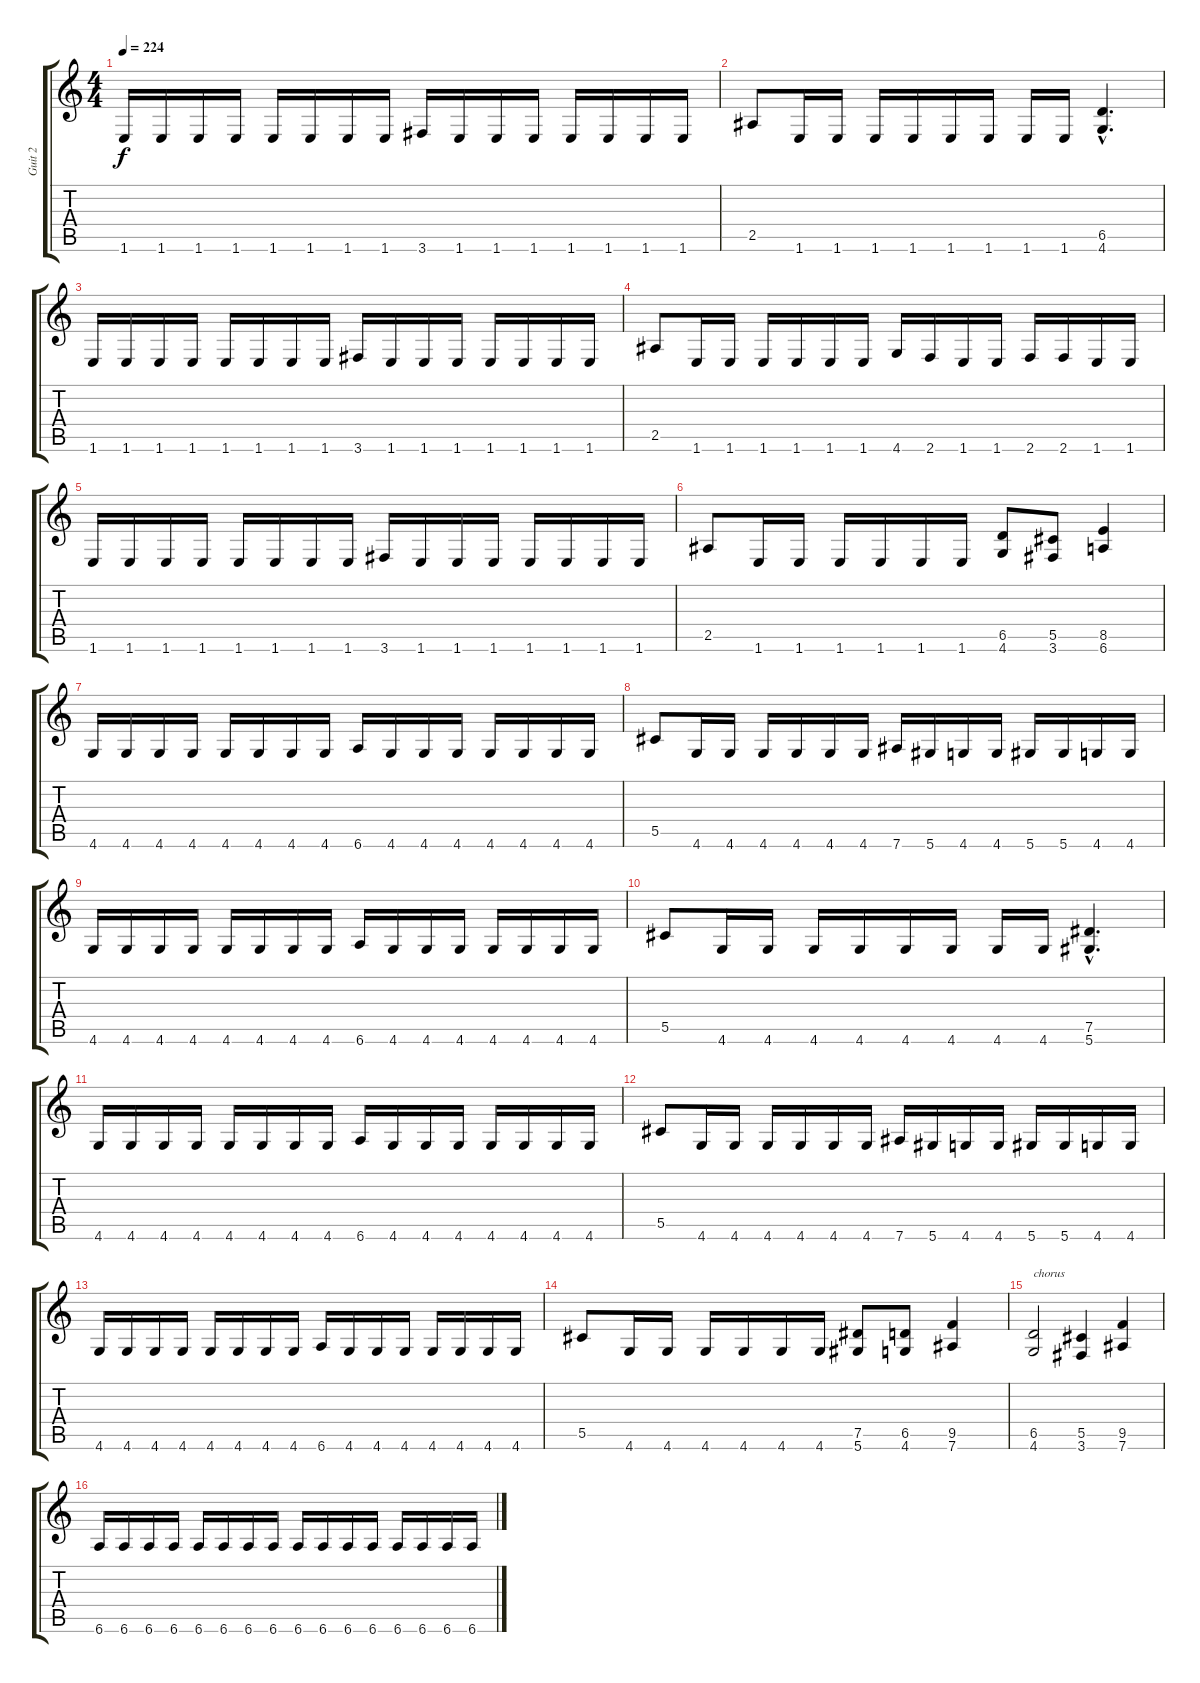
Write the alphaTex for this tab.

\track ("Guit 2" "Guit 2") {instrument distortionguitar}
\staff {score tabs}
\tuning (Eb4 Bb3 Gb3 Db3 Ab2 Eb2) {hide}
\ts (4 4)
\tempo 224
\clef g2
\ks c
1.6.16{dy f} 1.6.16 1.6.16 1.6.16 1.6.16 1.6.16 1.6.16 1.6.16 3.6.16 1.6.16 1.6.16 1.6.16 1.6.16 1.6.16 1.6.16 1.6.16 |
2.5.8 1.6.16 1.6.16 1.6.16 1.6.16 1.6.16 1.6.16 1.6.16 1.6.16 (6.5{hac} 4.6{hac}).4{d} |
1.6.16 1.6.16 1.6.16 1.6.16 1.6.16 1.6.16 1.6.16 1.6.16 3.6.16 1.6.16 1.6.16 1.6.16 1.6.16 1.6.16 1.6.16 1.6.16 |
2.5.8 1.6.16 1.6.16 1.6.16 1.6.16 1.6.16 1.6.16 4.6.16 2.6.16 1.6.16 1.6.16 2.6.16 2.6.16 1.6.16 1.6.16 |
1.6.16 1.6.16 1.6.16 1.6.16 1.6.16 1.6.16 1.6.16 1.6.16 3.6.16 1.6.16 1.6.16 1.6.16 1.6.16 1.6.16 1.6.16 1.6.16 |
2.5.8 1.6.16 1.6.16 1.6.16 1.6.16 1.6.16 1.6.16 (6.5 4.6).8 (5.5 3.6).8 (8.5 6.6).4 |
4.6.16 4.6.16 4.6.16 4.6.16 4.6.16 4.6.16 4.6.16 4.6.16 6.6.16 4.6.16 4.6.16 4.6.16 4.6.16 4.6.16 4.6.16 4.6.16 |
5.5.8 4.6.16 4.6.16 4.6.16 4.6.16 4.6.16 4.6.16 7.6.16 5.6.16 4.6.16 4.6.16 5.6.16 5.6.16 4.6.16 4.6.16 |
4.6.16 4.6.16 4.6.16 4.6.16 4.6.16 4.6.16 4.6.16 4.6.16 6.6.16 4.6.16 4.6.16 4.6.16 4.6.16 4.6.16 4.6.16 4.6.16 |
5.5.8 4.6.16 4.6.16 4.6.16 4.6.16 4.6.16 4.6.16 4.6.16 4.6.16 (7.5{hac} 5.6{hac}).4{d} |
4.6.16 4.6.16 4.6.16 4.6.16 4.6.16 4.6.16 4.6.16 4.6.16 6.6.16 4.6.16 4.6.16 4.6.16 4.6.16 4.6.16 4.6.16 4.6.16 |
5.5.8 4.6.16 4.6.16 4.6.16 4.6.16 4.6.16 4.6.16 7.6.16 5.6.16 4.6.16 4.6.16 5.6.16 5.6.16 4.6.16 4.6.16 |
4.6.16 4.6.16 4.6.16 4.6.16 4.6.16 4.6.16 4.6.16 4.6.16 6.6.16 4.6.16 4.6.16 4.6.16 4.6.16 4.6.16 4.6.16 4.6.16 |
5.5.8 4.6.16 4.6.16 4.6.16 4.6.16 4.6.16 4.6.16 (7.5 5.6).8 (6.5 4.6).8 (9.5 7.6).4 |
(6.5 4.6).2{txt "chorus"} (5.5 3.6).4 (9.5 7.6).4 |
6.6.16 6.6.16 6.6.16 6.6.16 6.6.16 6.6.16 6.6.16 6.6.16 6.6.16 6.6.16 6.6.16 6.6.16 6.6.16 6.6.16 6.6.16 6.6.16
